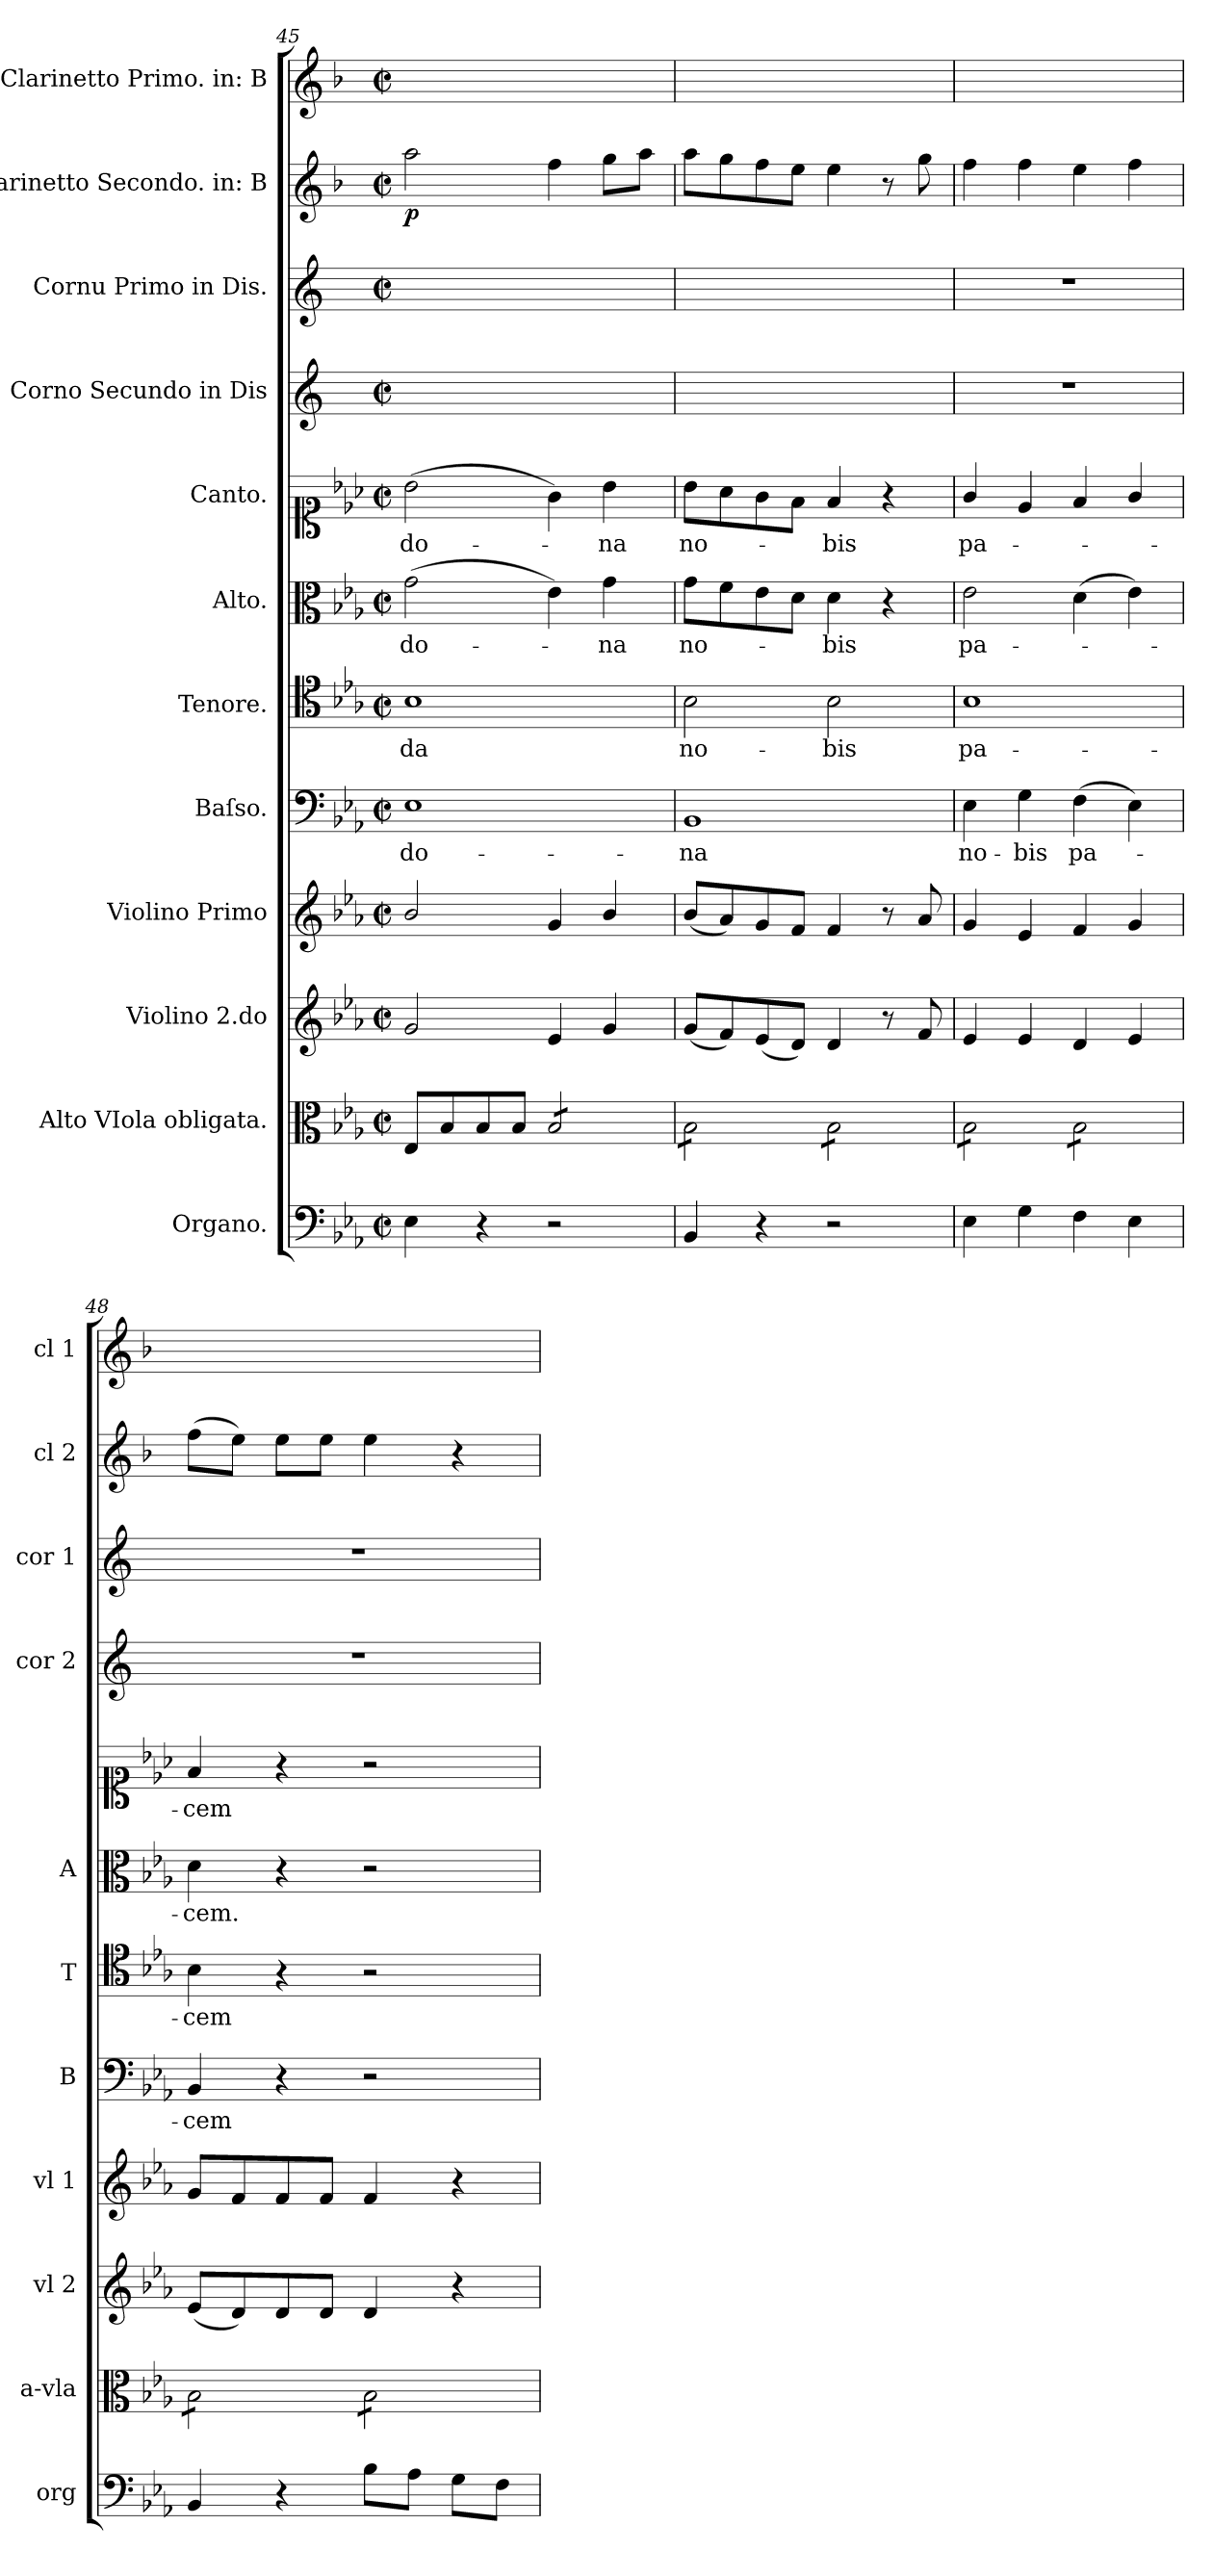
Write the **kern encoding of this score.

**kern	**kern	**kern	**kern	**kern	**text	**kern	**text	**kern	**text	**kern	**text	**kern	**kern	**kern	**dynam	**kern
*part12	*part11	*part10	*part9	*part8	*part8	*part7	*part7	*part6	*part6	*part5	*part5	*part4	*part3	*part2	*part2	*part1
*staff12	*staff11	*staff10	*staff9	*staff8	*staff8	*staff7	*staff7	*staff6	*staff6	*staff5	*staff5	*staff4	*staff3	*staff2	*staff2	*staff1
*I"Organo.	*I"Alto VIola obligata.	*I"Violino 2.do	*I"Violino Primo	*I"Baſso.	*	*I"Tenore.	*	*I"Alto.	*	*I"Canto.	*	*I"Corno Secundo in Dis	*I"Cornu Primo in Dis.	*I"Clarinetto Secondo. in: B	*	*I"Clarinetto Primo. in: B
*I'org	*I'a-vla	*I'vl 2	*I'vl 1	*I'B	*	*I'T	*	*I'A	*	*	*	*I'cor 2	*I'cor 1	*I'cl 2	*	*I'cl 1
*clefF4	*clefC3	*clefG2	*clefG2	*clefF4	*	*clefC4	*	*clefC3	*	*clefC1	*	*clefG2	*clefG2	*clefG2	*	*clefG2
*	*	*	*	*	*	*	*	*	*	*	*	*ITrd5c9	*ITrd5c9	*ITrd1c2	*	*ITrd1c2
*k[b-e-a-]	*k[b-e-a-]	*k[b-e-a-]	*k[b-e-a-]	*k[b-e-a-]	*	*k[b-e-a-]	*	*k[b-e-a-]	*	*k[b-e-a-]	*	*k[b-e-a-]	*k[b-e-a-]	*k[b-e-a-]	*	*k[b-e-a-]
*E-:	*E-:	*E-:	*E-:	*E-:	*	*E-:	*	*E-:	*	*E-:	*	*E-:	*E-:	*E-:	*	*E-:
*M2/2	*M2/2	*M2/2	*M2/2	*M2/2	*	*M2/2	*	*M2/2	*	*M2/2	*	*M2/2	*M2/2	*M2/2	*	*M2/2
*met(c|)	*met(c|)	*met(c|)	*met(c|)	*met(c|)	*	*met(c|)	*	*met(c|)	*	*met(c|)	*	*met(c|)	*met(c|)	*met(c|)	*	*met(c|)
=45	=45	=45	=45	=45	=45	=45	=45	=45	=45	=45	=45	=45	=45	=45	=45	=45
4E-\	8E-/L	2g/	2b-/	1E-	do-	1B-	da	(2g\	do-	(2b-\	do-	1ryy	1ryy	2gg\	p	1ryy
.	8B-/	.	.	.	.	.	.	.	.	.	.	.	.	.	.	.
4r	8B-/	.	.	.	.	.	.	.	.	.	.	.	.	.	.	.
.	8B-/J	.	.	.	.	.	.	.	.	.	.	.	.	.	.	.
*	*tremolo	*	*	*	*	*	*	*	*	*	*	*	*	*	*	*
2r	8B-/L	4e-/	4g/	.	.	.	.	4e-\)	.	4g\)	.	.	.	4ee-\	.	.
.	8B-/	.	.	.	.	.	.	.	.	.	.	.	.	.	.	.
.	8B-/	4g/	4b-/	.	.	.	.	4g\	-na	4b-\	-na	.	.	8ff\L	.	.
.	8B-/J	.	.	.	.	.	.	.	.	.	.	.	.	8gg\J	.	.
=46	=46	=46	=46	=46	=46	=46	=46	=46	=46	=46	=46	=46	=46	=46	=46	=46
4BB-/	8B-\L	(8g/L	(8b-/L	1BB-	-na	2B-\	no-	8g\L	no-	8b-\L	no-	1ryy	1ryy	8gg\L	.	1ryy
.	8B-\	8f/)	8a-/)	.	.	.	.	8f\	.	8a-\	.	.	.	8ff\	.	.
4r	8B-\	(8e-/	8g/	.	.	.	.	8e-\	.	8g\	.	.	.	8ee-\	.	.
.	8B-\J	8d/J)	8f/J	.	.	.	.	8d\J	.	8f\J	.	.	.	8dd\J	.	.
2r	8B-\L	4d/	4f/	.	.	2B-\	-bis	4d\	-bis	4f/	-bis	.	.	4dd\	.	.
.	8B-\	.	.	.	.	.	.	.	.	.	.	.	.	.	.	.
.	8B-\	8r	8r	.	.	.	.	4r	.	4r	.	.	.	8r	.	.
.	8B-\J	8f/	8a-/	.	.	.	.	.	.	.	.	.	.	8ff\	.	.
=47	=47	=47	=47	=47	=47	=47	=47	=47	=47	=47	=47	=47	=47	=47	=47	=47
4E-\	8B-\L	4e-/	4g/	4E-\	no-	1B-	pa-	2e-\	pa-	4g/	pa-	1r	1r	4ee-\	.	1ryy
.	8B-\	.	.	.	.	.	.	.	.	.	.	.	.	.	.	.
4G\	8B-\	4e-/	4e-/	4G\	-bis	.	.	.	.	4e-/	.	.	.	4ee-\	.	.
.	8B-\J	.	.	.	.	.	.	.	.	.	.	.	.	.	.	.
4F\	8B-\L	4d/	4f/	(4F\	pa-	.	.	(4d\	.	4f/	.	.	.	4dd\	.	.
.	8B-\	.	.	.	.	.	.	.	.	.	.	.	.	.	.	.
4E-\	8B-\	4e-/	4g/	4E-\)	.	.	.	4e-\)	.	4g/	.	.	.	4ee-\	.	.
.	8B-\J	.	.	.	.	.	.	.	.	.	.	.	.	.	.	.
=48	=48	=48	=48	=48	=48	=48	=48	=48	=48	=48	=48	=48	=48	=48	=48	=48
4BB-/	8B-\L	(8e-/L	8g/L	4BB-/	-cem	4B-\	-cem	4d\	-cem.	4f/	-cem	1r	1r	(8ee-\L	.	1ryy
.	8B-\	8d/)	8f/	.	.	.	.	.	.	.	.	.	.	8dd\J)	.	.
4r	8B-\	8d/	8f/	4r	.	4r	.	4r	.	4r	.	.	.	8dd\L	.	.
.	8B-\J	8d/J	8f/J	.	.	.	.	.	.	.	.	.	.	8dd\J	.	.
8B-\L	8B-\L	4d/	4f/	2r	.	2r	.	2r	.	2r	.	.	.	4dd\	.	.
8A-\J	8B-\	.	.	.	.	.	.	.	.	.	.	.	.	.	.	.
8G\L	8B-\	4r	4r	.	.	.	.	.	.	.	.	.	.	4r	.	.
8F\J	8B-\J	.	.	.	.	.	.	.	.	.	.	.	.	.	.	.
*	*Xtremolo	*	*	*	*	*	*	*	*	*	*	*	*	*	*	*
=	=	=	=	=	=	=	=	=	=	=	=	=	=	=	=	=
*-	*-	*-	*-	*-	*-	*-	*-	*-	*-	*-	*-	*-	*-	*-	*-	*-
